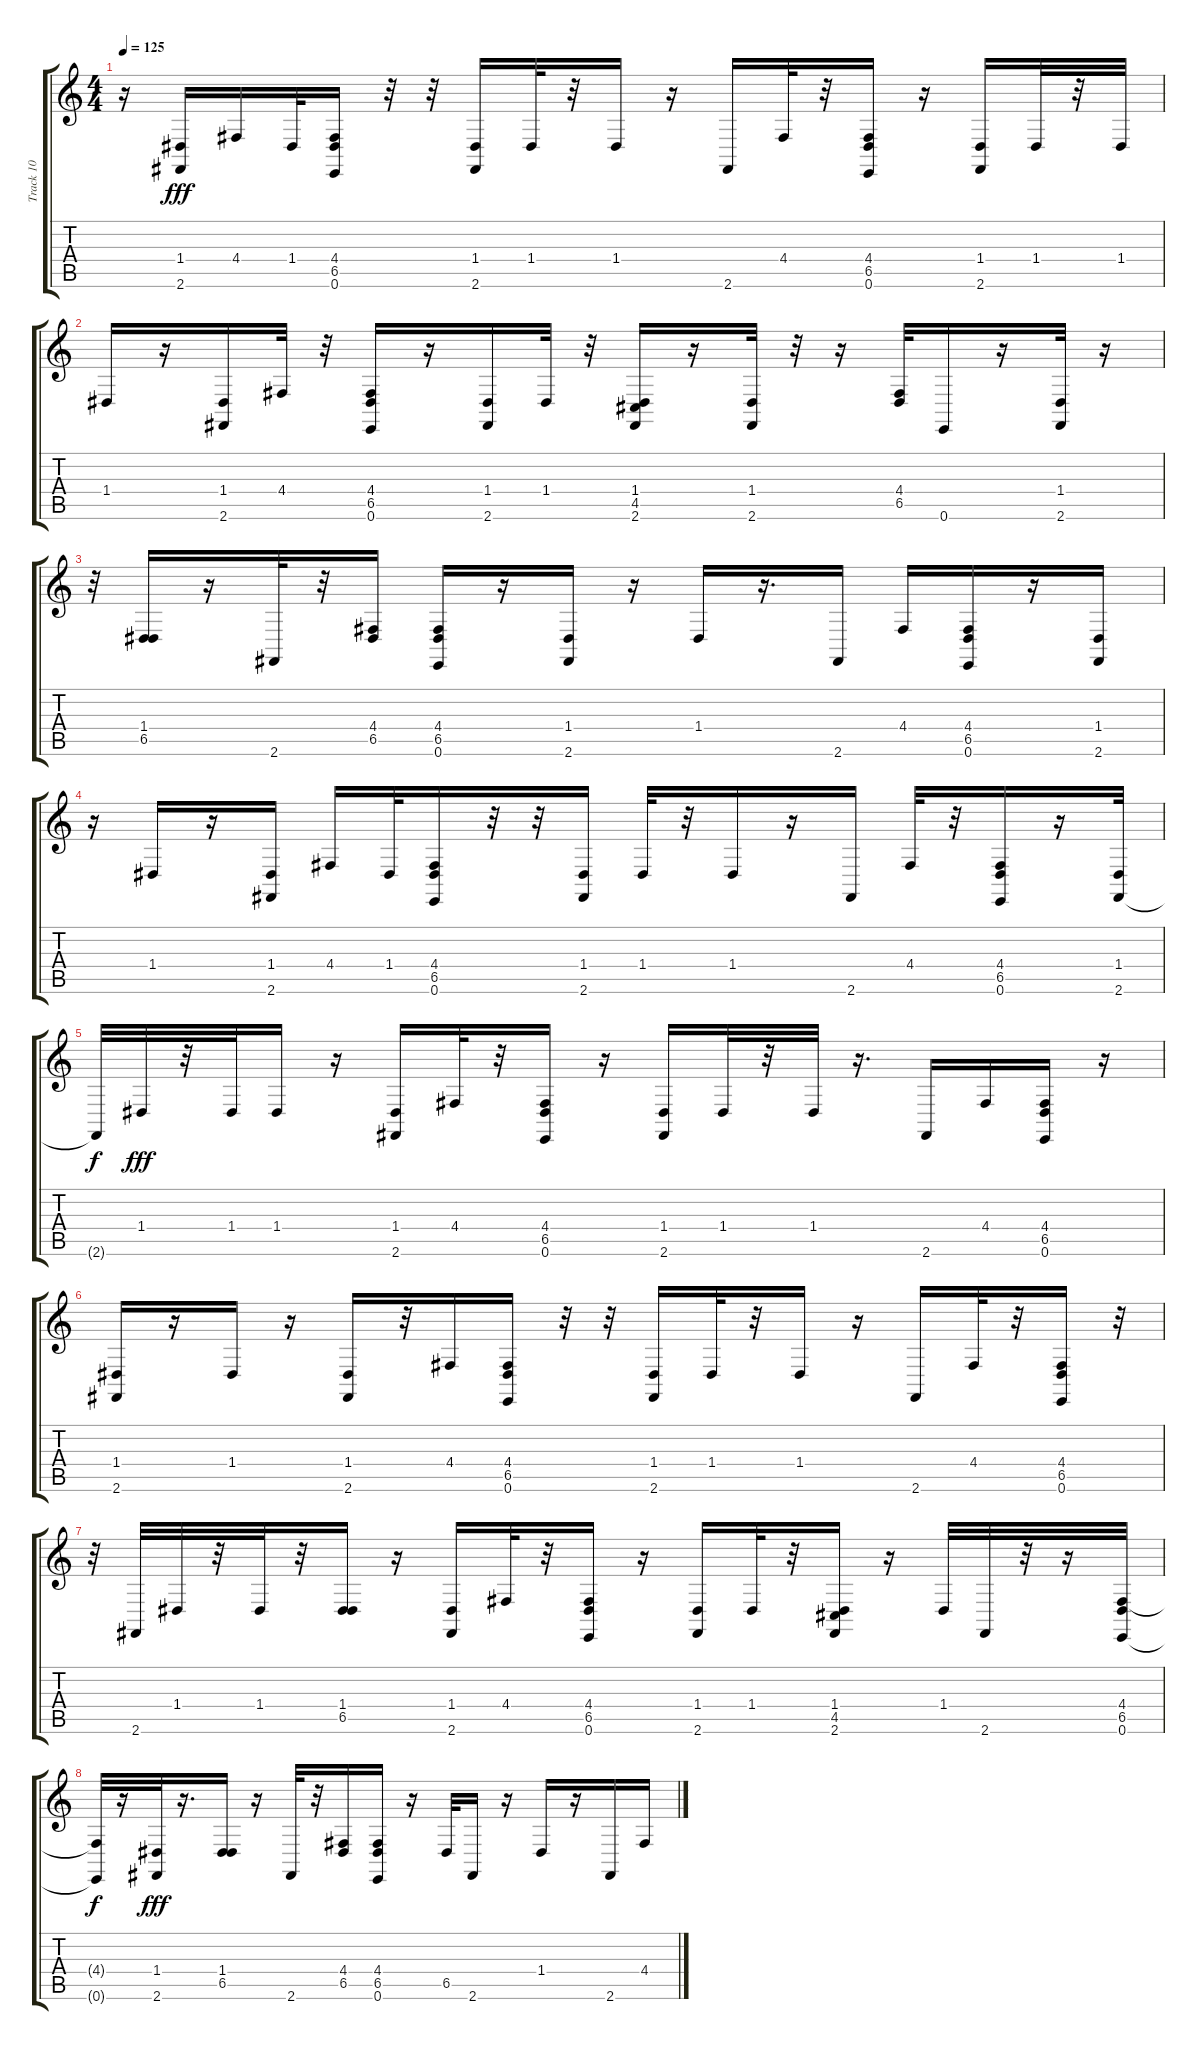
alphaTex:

\track ("Track 10" "Track 10") {instrument acousticgrandpiano}
\staff {score tabs}
\tuning (E4 B3 G3 D3 A2 E2) {hide}
\ts (4 4)
\tempo 125
\clef g2
\ks c
r.16{dy fff} (1.4 2.6).16 4.4.16 1.4.32 (4.4 6.5 0.6).16 r.32 r.32 (1.4 2.6).16 1.4.32 r.32 1.4.16 r.16 2.6.16 4.4.32 r.32 (4.4 6.5 0.6).16 r.16 (1.4 2.6).16 1.4.32 r.32 1.4.32 |
1.4.16 r.16 (1.4 2.6).16 4.4.32 r.32 (4.4 6.5 0.6).16 r.16 (1.4 2.6).16 1.4.32 r.32 (1.4 4.5 2.6).16 r.16 (1.4 2.6).32 r.32 r.16 (4.4 6.5).32 0.6.16 r.16 (1.4 2.6).32 r.16 |
r.32 (1.4 6.5).16 r.16 2.6.32 r.32 (4.4 6.5).16 (4.4 6.5 0.6).16 r.16 (1.4 2.6).16 r.16 1.4.16 r.16{d} 2.6.16 4.4.16 (4.4 6.5 0.6).16 r.16 (1.4 2.6).16 |
r.16 1.4.16 r.16 (1.4 2.6).16 4.4.16 1.4.32 (4.4 6.5 0.6).16 r.32 r.32 (1.4 2.6).16 1.4.32 r.32 1.4.16 r.16 2.6.16 4.4.32 r.32 (4.4 6.5 0.6).16 r.16 (1.4 2.6).32 |
2.6{t}.32{dy f} 1.4.32{dy fff} r.32 1.4.32 1.4.16 r.16 (1.4 2.6).16 4.4.32 r.32 (4.4 6.5 0.6).16 r.16 (1.4 2.6).16 1.4.32 r.32 1.4.32 r.16{d} 2.6.16 4.4.16 (4.4 6.5 0.6).16 r.16 |
(1.4 2.6).16 r.16 1.4.16 r.16 (1.4 2.6).16 r.32 4.4.16 (4.4 6.5 0.6).16 r.32 r.32 (1.4 2.6).16 1.4.32 r.32 1.4.16 r.16 2.6.16 4.4.32 r.32 (4.4 6.5 0.6).16 r.32 |
r.32 2.6.32 1.4.32 r.32 1.4.32 r.32 (1.4 6.5).16 r.16 (1.4 2.6).16 4.4.32 r.32 (4.4 6.5 0.6).16 r.16 (1.4 2.6).16 1.4.32 r.32 (1.4 4.5 2.6).16 r.16 1.4.32 2.6.32 r.32 r.16 (4.4 6.5 0.6).32 |
(4.4{t} 0.6{t}).32{dy f} r.16 (1.4 2.6).32{dy fff} r.16{d} (1.4 6.5).16 r.16 2.6.32 r.32 (4.4 6.5).16 (4.4 6.5 0.6).16 r.16 6.5.32 2.6.16 r.16 1.4.16 r.16 2.6.16 4.4.16
